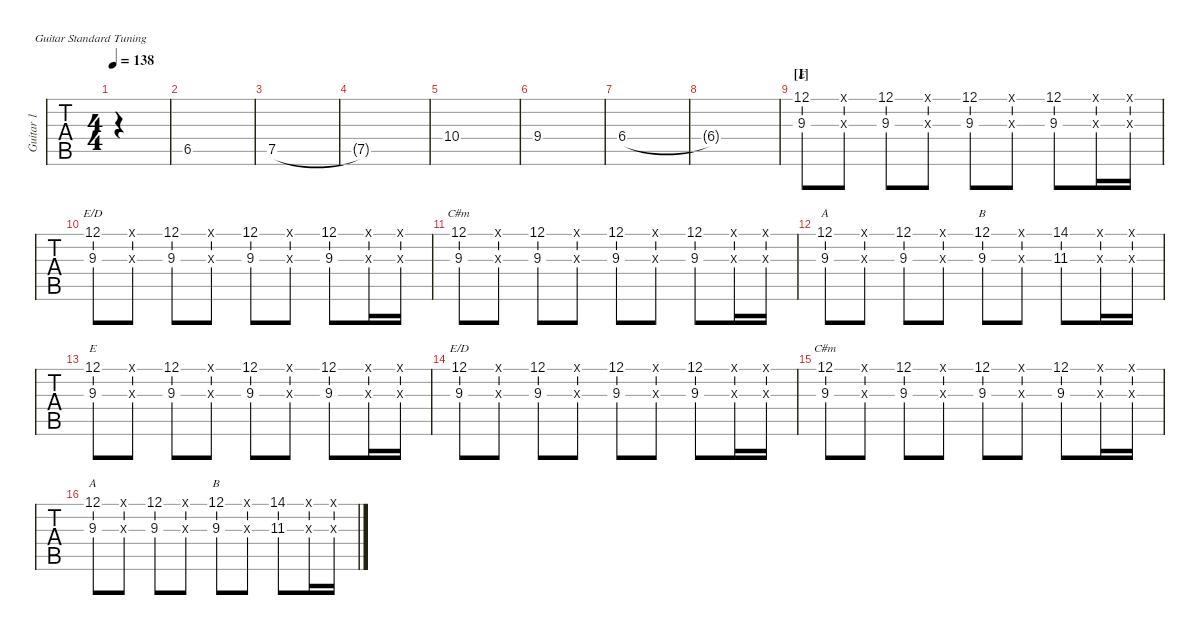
\defaultSystemsLayout 4
\hideDynamics
\bracketExtendMode nobrackets
\track ("Guitar 2" "Guitar 1") {defaultSystemsLayout 4 instrument distortionguitar}
\staff {tabs}
\tuning (E4 B3 G3 D3 A2 E2)
\chord ("E" 12 x 9 x x x) {firstfret 9 showdiagram false showfingering false}
\chord ("E/D" 12 x 9 x x x) {firstfret 9 showdiagram false showfingering false}
\chord ("C#m" 12 x 9 x x x) {firstfret 9 showdiagram false showfingering false}
\chord ("A" 12 x 9 x x x) {firstfret 9 showdiagram false showfingering false}
\chord ("B" 12 x 9 x x x) {firstfret 9 showdiagram false showfingering false}
\ts (4 4)
\tempo 138
\clef g2
\ks c
|
6.5{acc #}.1 |
7.5.1 |
7.5{t}.1 |
10.4.1 |
9.4.1 |
6.4{acc #}.1 |
6.4{t acc #}.1 |
\section ("I" "")
(12.1 9.3).8{ch "E"} (0.1{x} 0.3{x}).8 (12.1 9.3).8 (0.1{x} 0.3{x}).8 (12.1 9.3).8 (0.1{x} 0.3{x}).8 (12.1 9.3).8 (0.1{x} 0.3{x}).16 (0.1{x} 0.3{x}).16 |
(12.1 9.3).8{ch "E/D"} (0.1{x} 0.3{x}).8 (12.1 9.3).8 (0.1{x} 0.3{x}).8 (12.1 9.3).8 (0.1{x} 0.3{x}).8 (12.1 9.3).8 (0.1{x} 0.3{x}).16 (0.1{x} 0.3{x}).16 |
(12.1 9.3).8{ch "C#m"} (0.1{x} 0.3{x}).8 (12.1 9.3).8 (0.1{x} 0.3{x}).8 (12.1 9.3).8 (0.1{x} 0.3{x}).8 (12.1 9.3).8 (0.1{x} 0.3{x}).16 (0.1{x} 0.3{x}).16 |
(12.1 9.3).8{ch "A"} (0.1{x} 0.3{x}).8 (12.1 9.3).8 (0.1{x} 0.3{x}).8 (12.1 9.3).8{ch "B"} (0.1{x} 0.3{x}).8 (14.1{acc #} 11.3{acc #}).8 (0.1{x} 0.3{x}).16 (0.1{x} 0.3{x}).16 |
(12.1 9.3).8{ch "E"} (0.1{x} 0.3{x}).8 (12.1 9.3).8 (0.1{x} 0.3{x}).8 (12.1 9.3).8 (0.1{x} 0.3{x}).8 (12.1 9.3).8 (0.1{x} 0.3{x}).16 (0.1{x} 0.3{x}).16 |
(12.1 9.3).8{ch "E/D"} (0.1{x} 0.3{x}).8 (12.1 9.3).8 (0.1{x} 0.3{x}).8 (12.1 9.3).8 (0.1{x} 0.3{x}).8 (12.1 9.3).8 (0.1{x} 0.3{x}).16 (0.1{x} 0.3{x}).16 |
(12.1 9.3).8{ch "C#m"} (0.1{x} 0.3{x}).8 (12.1 9.3).8 (0.1{x} 0.3{x}).8 (12.1 9.3).8 (0.1{x} 0.3{x}).8 (12.1 9.3).8 (0.1{x} 0.3{x}).16 (0.1{x} 0.3{x}).16 |
(12.1 9.3).8{ch "A"} (0.1{x} 0.3{x}).8 (12.1 9.3).8 (0.1{x} 0.3{x}).8 (12.1 9.3).8{ch "B"} (0.1{x} 0.3{x}).8 (14.1{acc #} 11.3{acc #}).8 (0.1{x} 0.3{x}).16 (0.1{x} 0.3{x}).16
